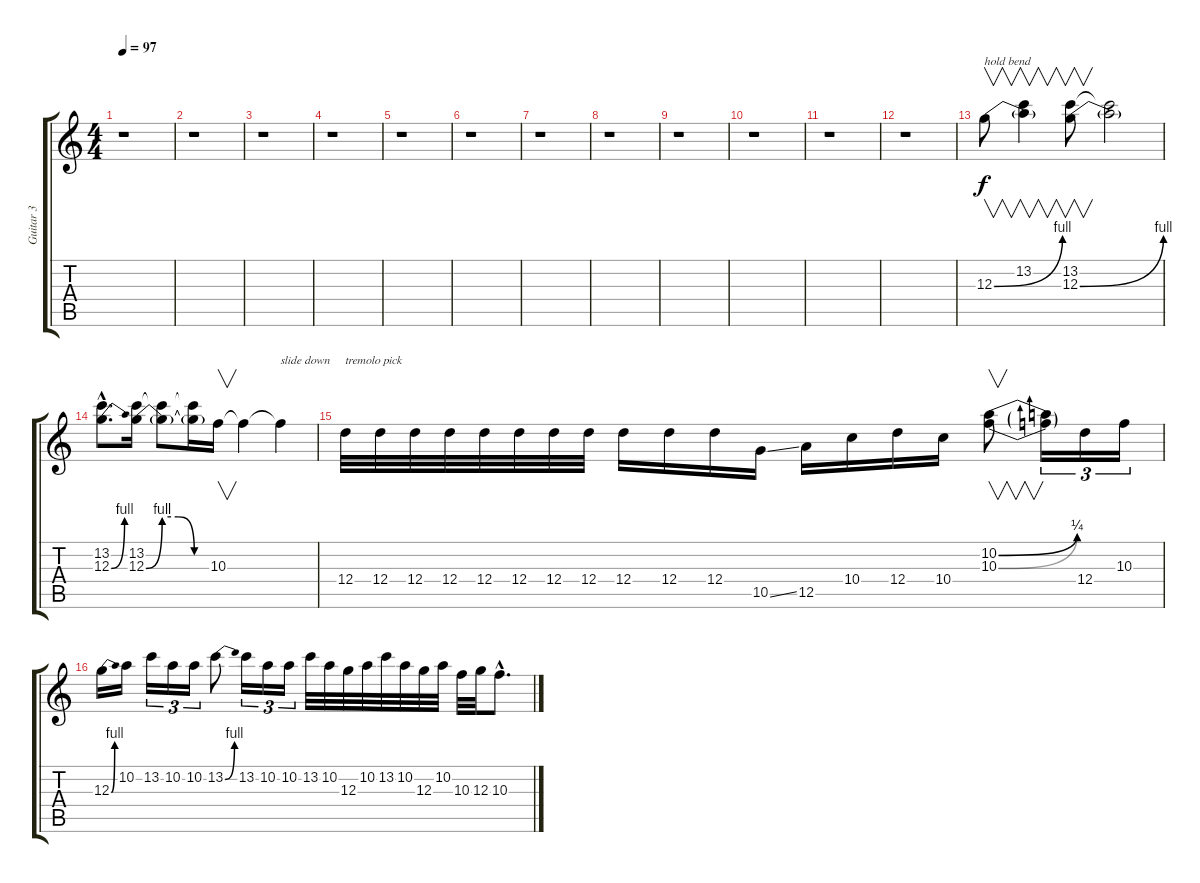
\track ("Guitar 3" "Guitar 3") {instrument overdrivenguitar}
\staff {score tabs}
\tuning (E4 B3 G3 D3 A2 D2) {hide}
\ts (4 4)
\tempo 97
\clef g2
\ks c
r.1{dy f} |
r.1 |
r.1 |
r.1 |
r.1 |
r.1 |
r.1 |
r.1 |
r.1 |
r.1 |
r.1 |
r.1 |
12.3{be (bend 0 0 60 4)}.8{v txt "hold bend"} (13.2 12.3{t}).4{v} (13.2 12.3{be (bend 0 0 60 4)}).8{v} (13.2{t} 12.3{t}).2 |
(13.2{hac} 12.3{be (bend 0 0 60 4) hac}).8{d} (13.2 12.3{be (custom 0 0 15 4 30 4 45 0 60 0)}).16 (13.2{t} 12.3{t}).8 (13.2{t} 12.3{t}).16 10.3.16{v} 10.3{t}.4 10.3{t}.4{txt "slide down"} |
12.4.32{txt "tremolo pick"} 12.4.32 12.4.32 12.4.32 12.4.32 12.4.32 12.4.32 12.4.32 12.4.16 12.4.16 12.4.16 10.5{ss}.16 12.5.16 10.4.16 12.4.16 10.4.16 (10.2{be (bend 0 0 60 1)} 10.3{be (bend 0 0 60 1)}).8{v} (10.2{t} 10.3{t}).16{tu (3 2)} 12.4.16{tu (3 2)} 10.3.16{tu (3 2)} |
12.3{be (bend 0 0 60 4)}.16 10.2.16 13.2.16{tu (3 2)} 10.2.16{tu (3 2)} 10.2.16{tu (3 2)} 13.2{be (bend 0 0 60 4)}.8 13.2.16{tu (3 2)} 10.2.16{tu (3 2)} 10.2.16{tu (3 2)} 13.2.32 10.2.32 12.3.32 10.2.32 13.2.32 10.2.32 12.3.32 10.2.32 10.3.32 12.3.32 10.3{hac}.8{d}
